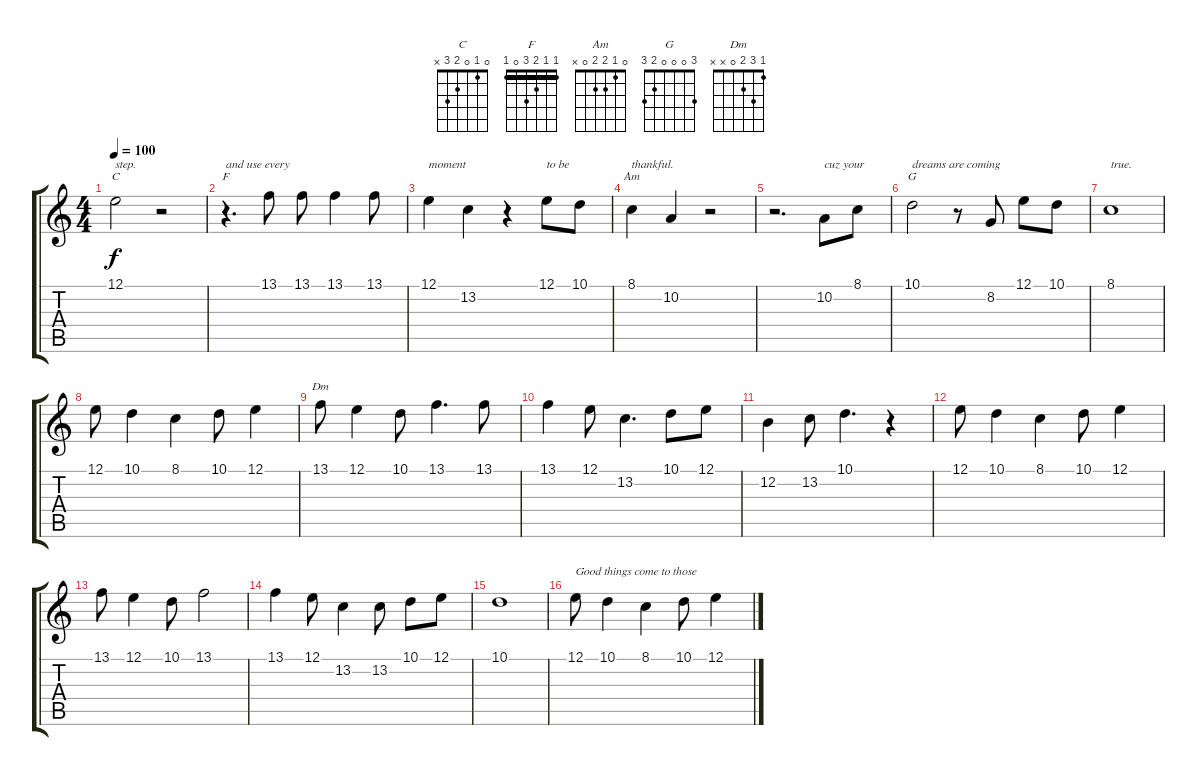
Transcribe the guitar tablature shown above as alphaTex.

\track "" {instrument acousticgrandpiano bank 1}
\staff {score tabs}
\tuning (E4 B3 G3 D3 A2 E2) {hide}
\chord ("C" 0 1 0 2 3 x)
\chord ("F" 1 1 2 3 0 1) {barre 1}
\chord ("Am" 0 1 2 2 0 x)
\chord ("G" 3 0 0 0 2 3)
\chord ("Dm" 1 3 2 0 x x)
\ts (4 4)
\tempo 100
\clef g2
\ks c
12.1.2{ch "C" txt "step." dy f} r.2 |
r.4{d ch "F" txt "and use every"} 13.1.8 13.1.8 13.1.4 13.1.8 |
12.1.4{txt "moment"} 13.2.4 r.4 12.1.8{txt "to be"} 10.1.8 |
8.1.4{ch "Am" txt "thankful."} 10.2.4 r.2 |
r.2{d} 10.2.8{txt "cuz your"} 8.1.8 |
10.1.2{ch "G" txt "dreams are coming"} r.8 8.2.8 12.1.8 10.1.8 |
8.1.1{txt "true."} |
12.1.8 10.1.4 8.1.4 10.1.8 12.1.4 |
13.1.8{ch "Dm"} 12.1.4 10.1.8 13.1.4{d} 13.1.8 |
13.1.4 12.1.8 13.2.4{d} 10.1.8 12.1.8 |
12.2.4 13.2.8 10.1.4{d} r.4 |
12.1.8 10.1.4 8.1.4 10.1.8 12.1.4 |
13.1.8 12.1.4 10.1.8 13.1.2 |
13.1.4 12.1.8 13.2.4 13.2.8 10.1.8 12.1.8 |
10.1.1 |
12.1.8{txt "Good things come to those"} 10.1.4 8.1.4 10.1.8 12.1.4
